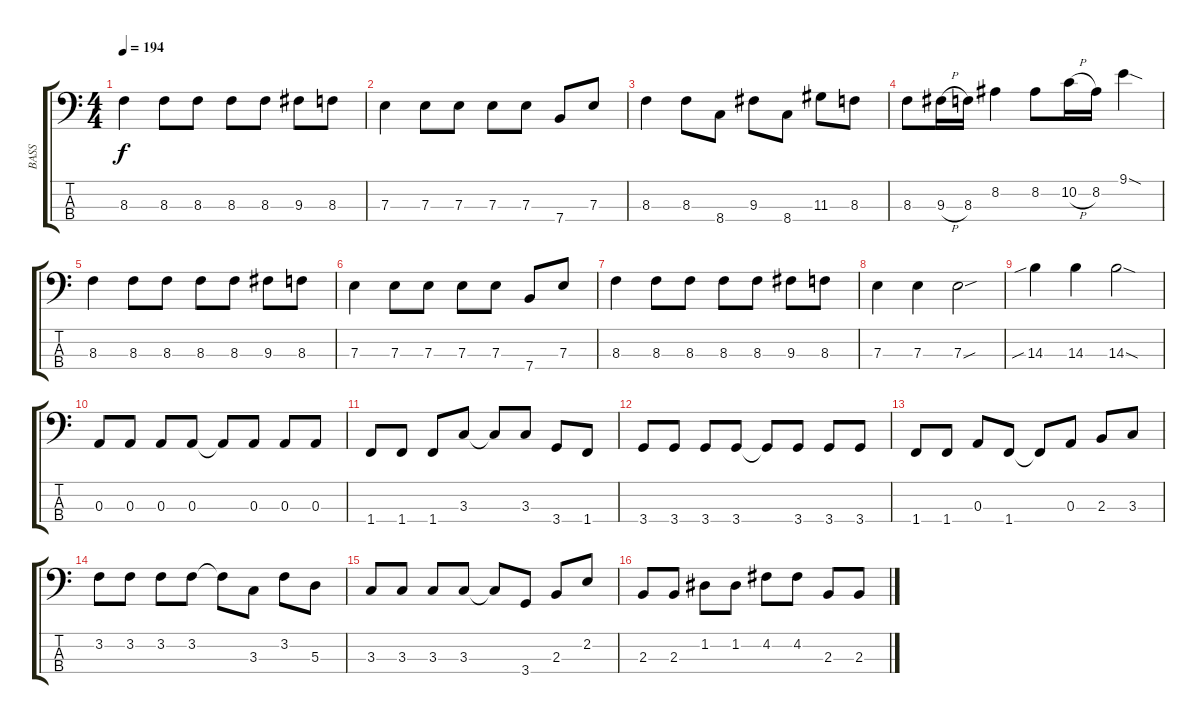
\track ("BASS" "BASS") {instrument electricbassfinger}
\staff {score tabs}
\tuning (G2 D2 A1 E1) {hide}
\ts (4 4)
\tempo 194
\clef f4
\ks c
8.3.4{dy f} 8.3.8 8.3.8 8.3.8 8.3.8 9.3.8 8.3.8 |
7.3.4 7.3.8 7.3.8 7.3.8 7.3.8 7.4.8 7.3.8 |
8.3.4 8.3.8 8.4.8 9.3.8 8.4.8 11.3.8 8.3.8 |
8.3.8 9.3{h}.16 8.3.16 8.2.4 8.2.8 10.2{h}.16 8.2.16 9.1{sod}.4 |
8.3.4 8.3.8 8.3.8 8.3.8 8.3.8 9.3.8 8.3.8 |
7.3.4 7.3.8 7.3.8 7.3.8 7.3.8 7.4.8 7.3.8 |
8.3.4 8.3.8 8.3.8 8.3.8 8.3.8 9.3.8 8.3.8 |
7.3.4 7.3.4 7.3{sou}.2 |
14.3{sib}.4 14.3.4 14.3{sod}.2 |
0.3.8 0.3.8 0.3.8 0.3.8 0.3{t}.8 0.3.8 0.3.8 0.3.8 |
1.4.8 1.4.8 1.4.8 3.3.8 3.3{t}.8 3.3.8 3.4.8 1.4.8 |
3.4.8 3.4.8 3.4.8 3.4.8 3.4{t}.8 3.4.8 3.4.8 3.4.8 |
1.4.8 1.4.8 0.3.8 1.4.8 1.4{t}.8 0.3.8 2.3.8 3.3.8 |
3.2.8 3.2.8 3.2.8 3.2.8 3.2{t}.8 3.3.8 3.2.8 5.3.8 |
3.3.8 3.3.8 3.3.8 3.3.8 3.3{t}.8 3.4.8 2.3.8 2.2.8 |
2.3.8 2.3.8 1.2.8 1.2.8 4.2.8 4.2.8 2.3.8 2.3.8
